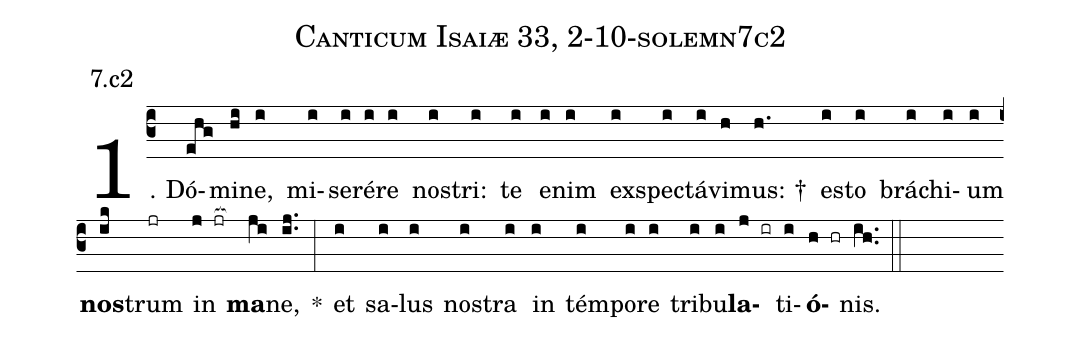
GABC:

name: Canticum Isaiæ 33, 2-10-solemn7c2;
annotation: 7.c2;
%%
(c3)1. Dó(ehg)mi(hi)ne,(i) mi(i)se(i)ré(i)re(i) nos(i)tri:(i) te(i) e(i)nim(i) ex(i)spec(i)tá(i)vi(h)mus: †(h.) es(i)to(i) brá(i)chi(i)um(i) <b>nos</b>(ik)trum(jr) in(j jr[ocb:1{]) <b>ma</b>(ji[ocb:0}])ne,(ij..) *(:) et(i) sa(i)lus(i) nos(i)tra(i) in(i) tém(i)po(i)re(i) tri(i)bu(i)<b>la</b>(j ir)ti(i)<b>ó</b>(h hr)nis.(ih..) (::)
